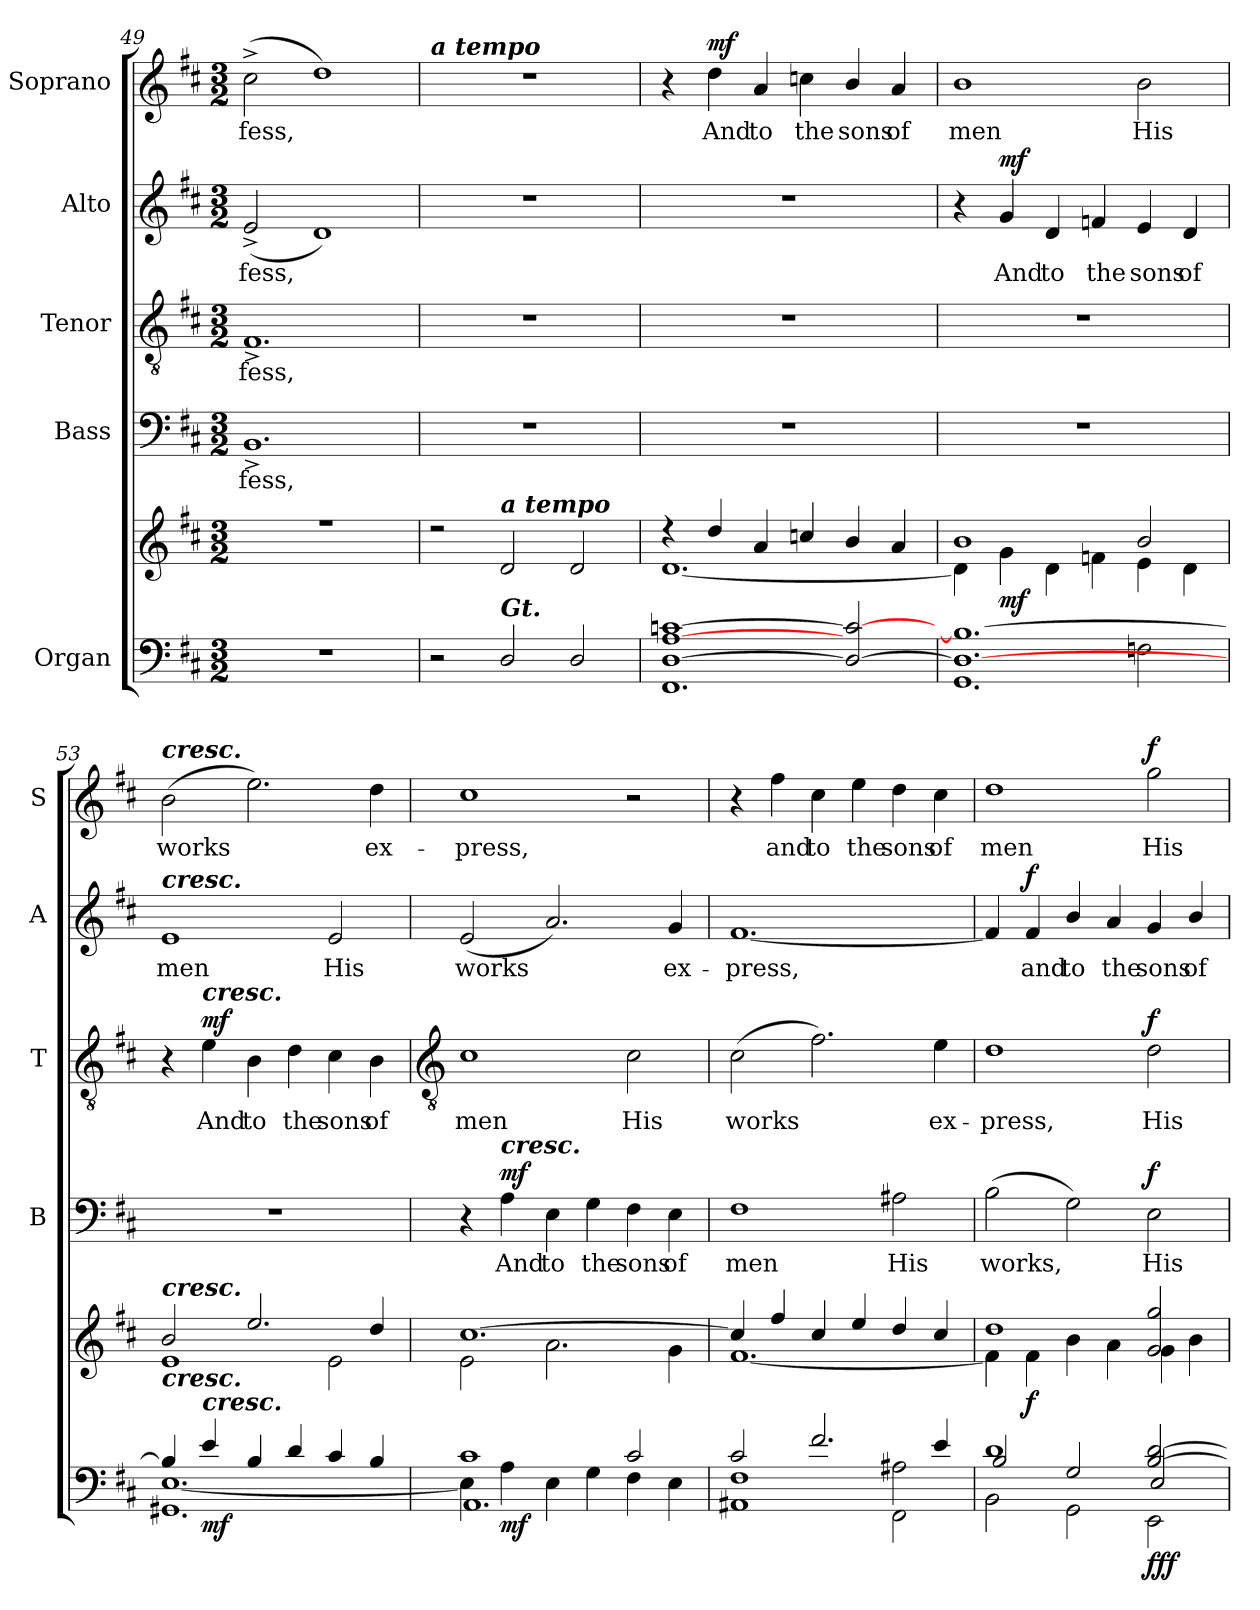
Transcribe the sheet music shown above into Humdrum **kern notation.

**kern	**kern	**dynam	**kern	**text	**dynam	**kern	**text	**dynam	**kern	**text	**dynam	**kern	**text	**dynam
*part5	*part5	*part5	*part4	*part4	*part4	*part3	*part3	*part3	*part2	*part2	*part2	*part1	*part1	*part1
*staff6	*staff5	*staff5/6	*staff4	*staff4	*staff4	*staff3	*staff3	*staff3	*staff2	*staff2	*staff2	*staff1	*staff1	*staff1
*I"Organ	*	*	*I"Bass	*	*	*I"Tenor	*	*	*I"Alto	*	*	*I"Soprano	*	*
*	*	*	*I'B	*	*	*I'T	*	*	*I'A	*	*	*I'S	*	*
*clefF4	*clefG2	*	*clefF4	*	*	*clefGv2	*	*	*clefG2	*	*	*clefG2	*	*
*k[f#c#]	*k[f#c#]	*	*k[f#c#]	*	*	*k[f#c#]	*	*	*k[f#c#]	*	*	*k[f#c#]	*	*
*D:	*D:	*	*D:	*	*	*D:	*	*	*D:	*	*	*D:	*	*
*M3/2	*M3/2	*	*M3/2	*	*	*M3/2	*	*	*M3/2	*	*	*M3/2	*	*
=49	=49	=49	=49	=49	=49	=49	=49	=49	=49	=49	=49	=49	=49	=49
*^	*	*	*	*	*	*	*	*	*	*	*	*	*	*
*	*^	*	*	*	*	*	*	*	*	*	*	*	*	*	*
!LO:N:vis=1	!	!LO:N:vis=1	!LO:N:vis=1	!	!	!LO:LY:b	!	!	!LO:LY:b	!	!	!LO:LY:b	!	!	!LO:LY:b	!
*	*	*	*^	*	*	*	*	*	*	*	*	*	*	*	*	*
1.r	1.ryy	1.ryy	1.r	1.ryy	.	1.BB^	-fess,	.	1.F#^	-fess,	.	(<2e^	-fess,	.	(>2cc#^	-fess,	.
.	.	.	.	.	.	.	.	.	.	.	.	1d)	.	.	1dd)	.	.
=50	=50	=50	=50	=50	=50	=50	=50	=50	=50	=50	=50	=50	=50	=50	=50	=50	=50
!	!	!	!	!	!	!	!	!	!	!	!	!	!	!	!LO:TX:a:Bi:t=a tempo	!	!
!	!	!LO:N:vis=1	!	!	!	!LO:N:vis=1	!	!	!LO:N:vis=1	!	!	!LO:N:vis=1	!	!	!LO:N:vis=1	!	!
2r	1.ryy	1.ryy	2r	1.ryy	.	1.r	.	.	1.r	.	.	1.r	.	.	1.r	.	.
!	!	!	!LO:TX:a:Bi:t=a tempo	!	!	!	!	!	!	!	!	!	!	!	!	!	!
!LO:TX:a:Bi:t=Gt.	!	!	!	!	!	!	!	!	!	!	!	!	!	!	!	!	!
!	!	!	!	!	!LO:DY:b=2	!	!	!	!	!	!	!	!	!	!	!	!
!	!	!	!	!	!LO:DY:n=1:b	!	!	!	!	!	!	!	!	!	!	!	!
2D/	.	.	2d/	.	mf mf	.	.	.	.	.	.	.	.	.	.	.	.
2D/	.	.	2d/	.	.	.	.	.	.	.	.	.	.	.	.	.	.
=51	=51	=51	=51	=51	=51	=51	=51	=51	=51	=51	=51	=51	=51	=51	=51	=51	=51
!	!	!LO:N:vis=1	!	!	!LO:DY:b=2	!LO:N:vis=1	!	!	!LO:N:vis=1	!	!	!LO:N:vis=1	!	!	!	!	!
!	!	!	!	!	!LO:DY:n=1:b	!	!	!	!	!	!	!	!	!	!	!	!
[1D/ [1A/ [1cn/	1.FF#\	1.ryy	4r	[1.d\	mf mf	1.r	.	.	1.r	.	.	1.r	.	.	4r	.	.
!	!	!	!	!	!	!	!	!	!	!	!	!	!	!	!	!LO:LY:b	!LO:DY:b
.	.	.	4dd/	.	.	.	.	.	.	.	.	.	.	.	4dd	And	mf
!	!	!	!	!	!	!	!	!	!	!	!	!	!	!	!	!LO:LY:b	!
.	.	.	4a/	.	.	.	.	.	.	.	.	.	.	.	4a	to	.
!	!	!	!	!	!	!	!	!	!	!	!	!	!	!	!	!LO:LY:b	!
.	.	.	4ccn/	.	.	.	.	.	.	.	.	.	.	.	4ccn	the	.
!	!	!	!	!	!	!	!	!	!	!	!	!	!	!	!	!LO:LY:b	!
2D/_ 2c/_	.	.	4b/	.	.	.	.	.	.	.	.	.	.	.	4b/	sons	.
!	!	!	!	!	!	!	!	!	!	!	!	!	!	!	!	!LO:LY:b	!
.	.	.	4a/	.	.	.	.	.	.	.	.	.	.	.	4a	of	.
=52	=52	=52	=52	=52	=52	=52	=52	=52	=52	=52	=52	=52	=52	=52	=52	=52	=52
!	!	!	!	!	!	!LO:N:vis=1	!	!	!LO:N:vis=1	!	!	!	!	!	!	!LO:LY:b	!
1.D/_ 1.B/_	1ryy	1.GG\	1b/	4d\]	.	1.r	.	.	1.r	.	.	4r	.	.	1b	men	.
!	!	!	!	!	!LO:DY:b	!	!	!	!	!	!	!	!LO:LY:b	!LO:DY:b	!	!	!
.	.	.	.	4g\	mf	.	.	.	.	.	.	4g	And	mf	.	.	.
!	!	!	!	!	!	!	!	!	!	!	!	!	!LO:LY:b	!	!	!	!
.	.	.	.	4d\	.	.	.	.	.	.	.	4d	to	.	.	.	.
!	!	!	!	!	!	!	!	!	!	!	!	!	!LO:LY:b	!	!	!	!
.	.	.	.	4fn\	.	.	.	.	.	.	.	4fn	the	.	.	.	.
!	!	!	!	!	!	!	!	!	!	!	!	!	!LO:LY:b	!	!	!LO:LY:b	!
.	2Fn\	.	2b/	4e\	.	.	.	.	.	.	.	4e	sons	.	2b	His	.
!	!	!	!	!	!	!	!	!	!	!	!	!	!LO:LY:b	!	!	!	!
.	.	.	.	4d\	.	.	.	.	.	.	.	4d	of	.	.	.	.
=53	=53	=53	=53	=53	=53	=53	=53	=53	=53	=53	=53	=53	=53	=53	=53	=53	=53
!	!	!	!	!	!	!	!	!	!	!	!	!	!	!	!LO:TX:a:Bi:t=cresc.	!	!
!	!	!	!	!	!	!	!	!	!	!	!	!LO:TX:a:Bi:t=cresc.	!	!	!	!	!
!	!	!	!LO:TX:a:Bi:t=cresc.	!	!	!	!	!	!	!	!	!	!	!	!	!	!
!	!	!	!LO:TX:b:Bi:t=cresc.	!	!	!	!	!	!	!	!	!	!	!	!	!	!
!	!	!	!	!	!	!LO:N:vis=1	!	!	!	!	!	!	!LO:LY:b	!	!	!LO:LY:b	!
4B/]	[1.E\	1.GG#X\	2b/	1e\	.	1.r	.	.	4r	.	.	1e	men	.	(>2b	works	.
!	!	!	!	!	!	!	!	!	!LO:TX:a:Bi:t=cresc.	!	!	!	!	!	!	!	!
!LO:TX:a:Bi:t=cresc.	!	!	!	!	!	!	!	!	!	!	!	!	!	!	!	!	!
!	!	!	!	!	!LO:DY:b=2	!	!	!	!	!LO:LY:b	!LO:DY:b	!	!	!	!	!	!
4e/	.	.	.	.	mf	.	.	.	4e	And	mf	.	.	.	.	.	.
!	!	!	!	!	!	!	!	!	!	!LO:LY:b	!	!	!	!	!	!	!
4B/	.	.	2.ee/	.	.	.	.	.	4B	to	.	.	.	.	2.ee)	.	.
!	!	!	!	!	!	!	!	!	!	!LO:LY:b	!	!	!	!	!	!	!
4d/	.	.	.	.	.	.	.	.	4d	the	.	.	.	.	.	.	.
!	!	!	!	!	!	!	!	!	!	!LO:LY:b	!	!	!LO:LY:b	!	!	!	!
4c#/	.	.	.	2e\	.	.	.	.	4c#	sons	.	2e	His	.	.	.	.
!	!	!	!	!	!	!	!	!	!	!LO:LY:b	!	!	!	!	!	!LO:LY:b	!
4B/	.	.	4dd/	.	.	.	.	.	4B	of	.	.	.	.	4dd	ex-	.
!!LO:LB:g=z
=54	=54	=54	=54	=54	=54	=54	=54	=54	=54	=54	=54	=54	=54	=54	=54	=54	=54
*	*	*	*	*	*	*	*	*	*clefGv2	*	*	*	*	*	*	*	*
!	!	!	!	!	!	!	!	!	!	!LO:LY:b	!	!	!LO:LY:b	!	!	!LO:LY:b	!
1c#/	4E\]	1.AA\	[1.cc#/	2e\	.	4r	.	.	1c#	men	.	(<2e	works	.	1cc#	-press,	.
!	!	!	!	!	!	!LO:TX:a:Bi:t=cresc.	!	!	!	!	!	!	!	!	!	!	!
!	!	!	!	!	!LO:DY:b=2	!	!LO:LY:b	!LO:DY:b	!	!	!	!	!	!	!	!	!
.	4A\	.	.	.	mf	4A	And	mf	.	.	.	.	.	.	.	.	.
!	!	!	!	!	!	!	!LO:LY:b	!	!	!	!	!	!	!	!	!	!
.	4E\	.	.	2.a\	.	4E	to	.	.	.	.	2.a)	.	.	.	.	.
!	!	!	!	!	!	!	!LO:LY:b	!	!	!	!	!	!	!	!	!	!
.	4G\	.	.	.	.	4G	the	.	.	.	.	.	.	.	.	.	.
!	!	!	!	!	!	!	!LO:LY:b	!	!	!LO:LY:b	!	!	!	!	!	!	!
2c#/	4F#\	.	.	.	.	4F#	sons	.	2c#	His	.	.	.	.	2r	.	.
!	!	!	!	!	!	!	!LO:LY:b	!	!	!	!	!	!LO:LY:b	!	!	!	!
.	4E\	.	.	4g\	.	4E	of	.	.	.	.	4g	ex-	.	.	.	.
=55	=55	=55	=55	=55	=55	=55	=55	=55	=55	=55	=55	=55	=55	=55	=55	=55	=55
!	!	!	!	!	!	!	!LO:LY:b	!	!	!LO:LY:b	!	!	!LO:LY:b	!	!	!	!
2c#/	1F#\	1AA#X\	4cc#/]	[1.f#\	.	1F#	men	.	(>2c#	works	.	[1.f#	-press,	.	4r	.	.
!	!	!	!	!	!	!	!	!	!	!	!	!	!	!	!	!LO:LY:b	!
.	.	.	4ff#/	.	.	.	.	.	.	.	.	.	.	.	4ff#	and	.
!	!	!	!	!	!	!	!	!	!	!	!	!	!	!	!	!LO:LY:b	!
2.f#/	.	.	4cc#/	.	.	.	.	.	2.f#)	.	.	.	.	.	4cc#	to	.
!	!	!	!	!	!	!	!	!	!	!	!	!	!	!	!	!LO:LY:b	!
.	.	.	4ee/	.	.	.	.	.	.	.	.	.	.	.	4ee	the	.
!	!	!	!	!	!	!	!LO:LY:b	!	!	!	!	!	!	!	!	!LO:LY:b	!
.	2A#X\	2FF#\	4dd/	.	.	2A#X	His	.	.	.	.	.	.	.	4dd	sons	.
!	!	!	!	!	!	!	!	!	!	!LO:LY:b	!	!	!	!	!	!LO:LY:b	!
4e/	.	.	4cc#/	.	.	.	.	.	4e	ex-	.	.	.	.	4cc#	of	.
=56	=56	=56	=56	=56	=56	=56	=56	=56	=56	=56	=56	=56	=56	=56	=56	=56	=56
!	!	!	!	!	!	!	!LO:LY:b	!	!	!LO:LY:b	!	!	!	!	!	!LO:LY:b	!
1d/	2B/	2BB\	1dd/	4f#\]	.	(>2B	works,	.	1d	-press,	.	4f#]	.	.	1dd	men	.
!	!	!	!	!	!LO:DY:b	!	!	!	!	!	!	!	!LO:LY:b	!LO:DY:b	!	!	!
.	.	.	.	4f#\	f	.	.	.	.	.	.	4f#	and	f	.	.	.
!	!	!	!	!	!	!	!	!	!	!	!	!	!LO:LY:b	!	!	!	!
.	2G/	2GG\	.	4b\	.	2G)	.	.	.	.	.	4b/	to	.	.	.	.
!	!	!	!	!	!	!	!	!	!	!	!	!	!LO:LY:b	!	!	!	!
.	.	.	.	4a\	.	.	.	.	.	.	.	4a	the	.	.	.	.
!	!	!	!	!	!LO:DY:b=2	!	!LO:LY:b	!	!	!LO:LY:b	!	!	!LO:LY:b	!	!	!LO:LY:b	!
!	!	!	!	!	!LO:DY:n=1:b=2	!	!	!	!	!	!	!	!	!	!	!	!
!	!	!	!	!	!LO:DY:n=2:b	!	!	!LO:DY:b	!	!	!LO:DY:b	!	!	!	!	!	!LO:DY:b
[2B/ [2d/	2E/	2EE\	2g/ 2gg/	4g\	f f f	2E	His	f	2d	His	f	4g	sons	.	2gg	His	f
!	!	!	!	!	!	!	!	!	!	!	!	!	!LO:LY:b	!	!	!	!
.	.	.	.	4b\	.	.	.	.	.	.	.	4b/	of	.	.	.	.
*v	*v	*v	*	*	*	*	*	*	*	*	*	*	*	*	*	*	*
*	*v	*v	*	*	*	*	*	*	*	*	*	*	*	*	*
=	=	=	=	=	=	=	=	=	=	=	=	=	=	=
*-	*-	*-	*-	*-	*-	*-	*-	*-	*-	*-	*-	*-	*-	*-
